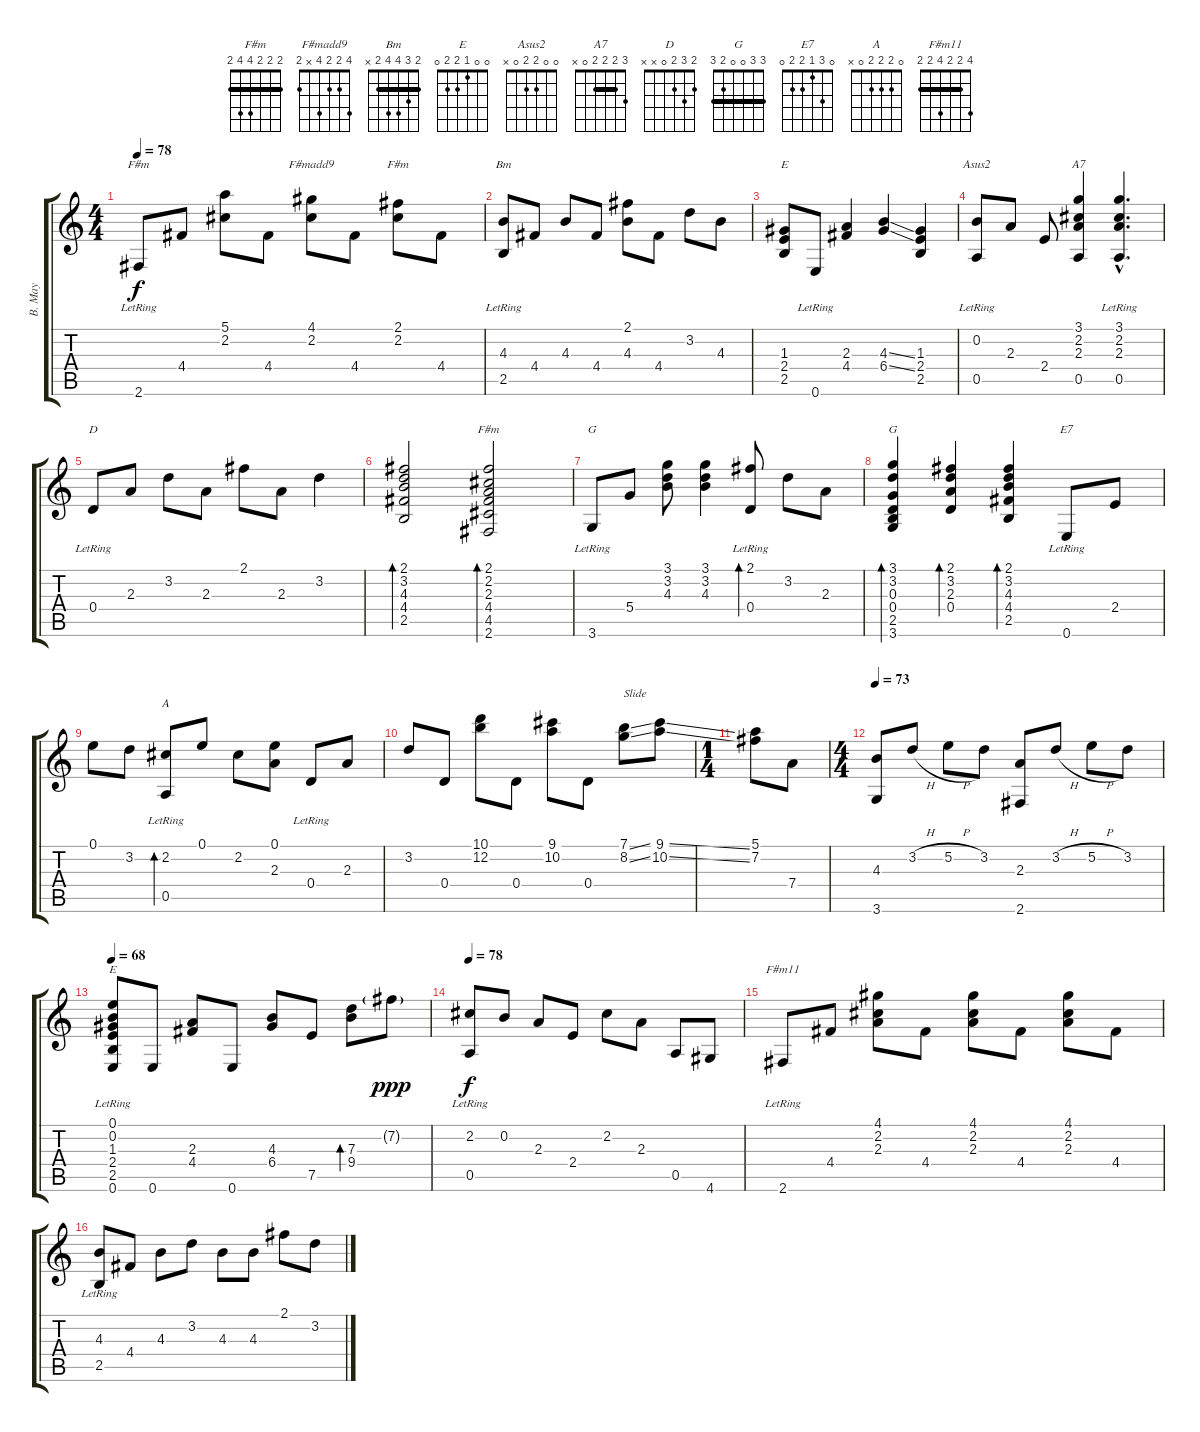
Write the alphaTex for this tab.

\track ("B. May" "B. May") {instrument acousticguitarsteel}
\staff {score tabs}
\tuning (E4 B3 G3 D3 A2 E2) {hide}
\chord ("F#m" 5 2 2 4 x 2) {barre 2}
\chord ("F#madd9" 4 2 2 4 x 2)
\chord ("F#m" 2 2 2 4 x 2)
\chord ("Bm" 2 3 4 4 2 x) {barre 2}
\chord ("E" x x 1 2 2 x)
\chord ("Asus2" 0 0 2 2 0 x)
\chord ("A7" 3 2 2 2 0 x) {barre 2}
\chord ("D" 2 3 2 0 x x)
\chord ("F#m" 2 2 2 4 4 2) {barre 2}
\chord ("G" 3 3 4 5 5 3) {barre 3}
\chord ("G" 3 3 0 0 2 3) {barre 3}
\chord ("E7" 0 3 1 2 2 0)
\chord ("A" 0 2 2 2 0 x)
\chord ("E" 0 0 1 2 2 0)
\chord ("F#m11" 4 2 2 4 2 2) {barre 2}
\ts (4 4)
\tempo 78
\clef g2
\ks c
2.6{lr}.8{ch "F#m" dy f} 4.4.8 (5.1 2.2).8 4.4.8 (4.1 2.2).8{ch "F#madd9"} 4.4.8 (2.1 2.2).8{ch "F#m"} 4.4.8 |
(4.3 2.5{lr}).8{ch "Bm"} 4.4.8 4.3.8 4.4.8 (2.1 4.3).8 4.4.8 3.2.8 4.3.8 |
(1.3 2.4 2.5).8{ch "E"} 0.6{lr}.8 (2.3 4.4).4 (4.3{ss} 6.4{ss}).4 (1.3 2.4 2.5).4 |
(0.2 0.5{lr}).8{ch "Asus2"} 2.3.8 2.4.8 (3.1 2.2 2.3 0.5).4{ch "A7"} (3.1{hac lr} 2.2{hac lr} 2.3{hac lr} 0.5{hac lr}).4{d} |
0.4{lr}.8{ch "D"} 2.3.8 3.2.8 2.3.8 2.1.8 2.3.8 3.2.4 |
(2.1 3.2 4.3 4.4 2.5).2{bd 60} (2.1 2.2 2.3 4.4 4.5 2.6).2{bd 60 ch "F#m"} |
3.6{lr}.8{ch "G"} 5.4.8 (3.1 3.2 4.3).8 (3.1 3.2 4.3).4 (2.1 0.4{lr}).8{bd 60} 3.2.8 2.3.8 |
(3.1 3.2 0.3 0.4 2.5 3.6).4{bd 60 ch "G"} (2.1 3.2 2.3 0.4).4{bd 60} (2.1 3.2 4.3 4.4 2.5).4{bd 30} 0.6{lr}.8{ch "E7"} 2.4.8 |
0.1.8 3.2.8 (2.2 0.5{lr}).8{bd 60 ch "A"} 0.1.8 2.2.8 (0.1 2.3).8 0.4{lr}.8 2.3.8 |
3.2.8 0.4.8 (10.1 12.2).8 0.4.8 (9.1 10.2).8 0.4.8 (7.1{ss} 8.2{ss}).8{txt "Slide "} (9.1{ss} 10.2{ss}).8 |
\ts (1 4)
(5.1 7.2).8 7.4.8 |
\ts (4 4)
\tempo 73
(4.3 3.6).8 3.2{h}.8 5.2{h}.8 3.2.8 (2.3 2.6).8 3.2{h}.8 5.2{h}.8 3.2.8 |
\tempo 68
(0.1 0.2 1.3 2.4 2.5 0.6{lr}).8{ch "E"} 0.6.8 (2.3 4.4).8 0.6.8 (4.3 6.4).8 7.5.8 (7.3 9.4).8{bd 240} 7.2{g}.8{dy ppp} |
\tempo 78
(2.2 0.5{lr}).8{dy f} 0.2.8 2.3.8 2.4.8 2.2.8 2.3.8 0.5.8 4.6.8 |
2.6{lr}.8{ch "F#m11"} 4.4.8 (4.1 2.2 2.3).8 4.4.8 (4.1 2.2 2.3).8 4.4.8 (4.1 2.2 2.3).8 4.4.8 |
(4.3 2.5{lr}).8 4.4.8 4.3.8 3.2.8 4.3.8 4.3.8 2.1.8 3.2.8
